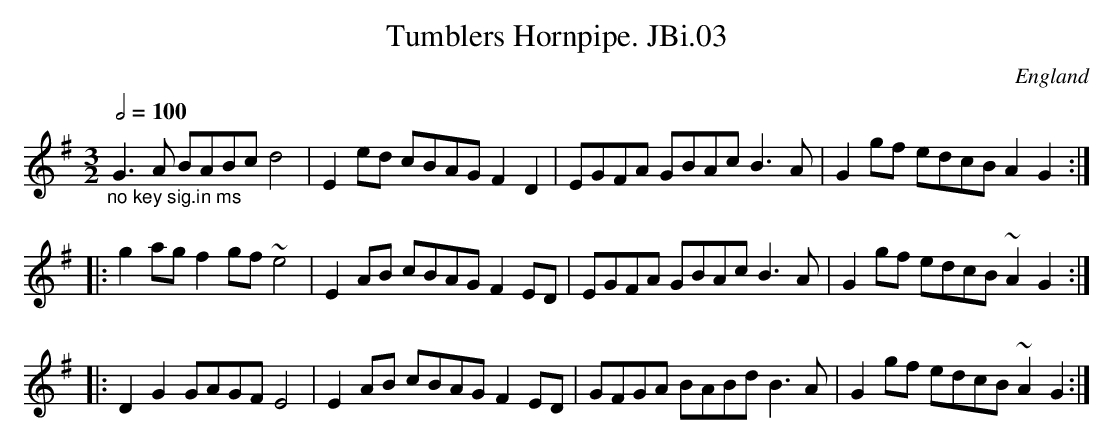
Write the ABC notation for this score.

X:1
T:Tumblers Hornpipe. JBi.03
L:1/8
M:3/2
O:England
Q:1/2=100
K:G
"_no key sig.in ms"G3A BABcd4|E2ed cBAGF2D2|\
EGFA GBAcB3A|G2gf edcB A2G2:|!
|:g2agf2gf~e4|E2AB cBAGF2ED|\
EGFA GBAcB3A|G2gf edcB~A2G2:|!
|:D2G2GAGFE4|E2AB cBAGF2ED|\
GFGA BABdB3A|G2gf edcB~A2G2:|
